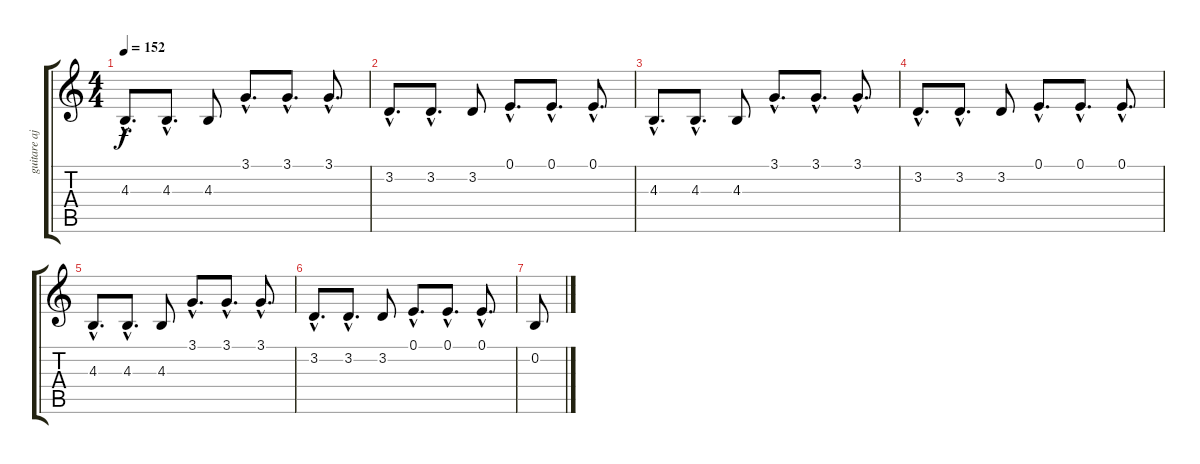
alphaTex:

\track ("guitare ajoutée" "guitare aj") {instrument pad6metallic}
\staff {score tabs}
\tuning (E4 B3 G3 D3 A2 E2) {hide}
\ts (4 4)
\tempo 152
\clef g2
\ks c
4.3{hac}.8{d dy f} 4.3{hac}.8{d} 4.3.8 3.1{hac}.8{d} 3.1{hac}.8{d} 3.1{hac}.8{d} |
3.2{hac}.8{d} 3.2{hac}.8{d} 3.2.8 0.1{hac}.8{d} 0.1{hac}.8{d} 0.1{hac}.8{d} |
4.3{hac}.8{d} 4.3{hac}.8{d} 4.3.8 3.1{hac}.8{d} 3.1{hac}.8{d} 3.1{hac}.8{d} |
3.2{hac}.8{d} 3.2{hac}.8{d} 3.2.8 0.1{hac}.8{d} 0.1{hac}.8{d} 0.1{hac}.8{d} |
4.3{hac}.8{d} 4.3{hac}.8{d} 4.3.8 3.1{hac}.8{d} 3.1{hac}.8{d} 3.1{hac}.8{d} |
3.2{hac}.8{d} 3.2{hac}.8{d} 3.2.8 0.1{hac}.8{d} 0.1{hac}.8{d} 0.1{hac}.8{d} |
0.2.8
